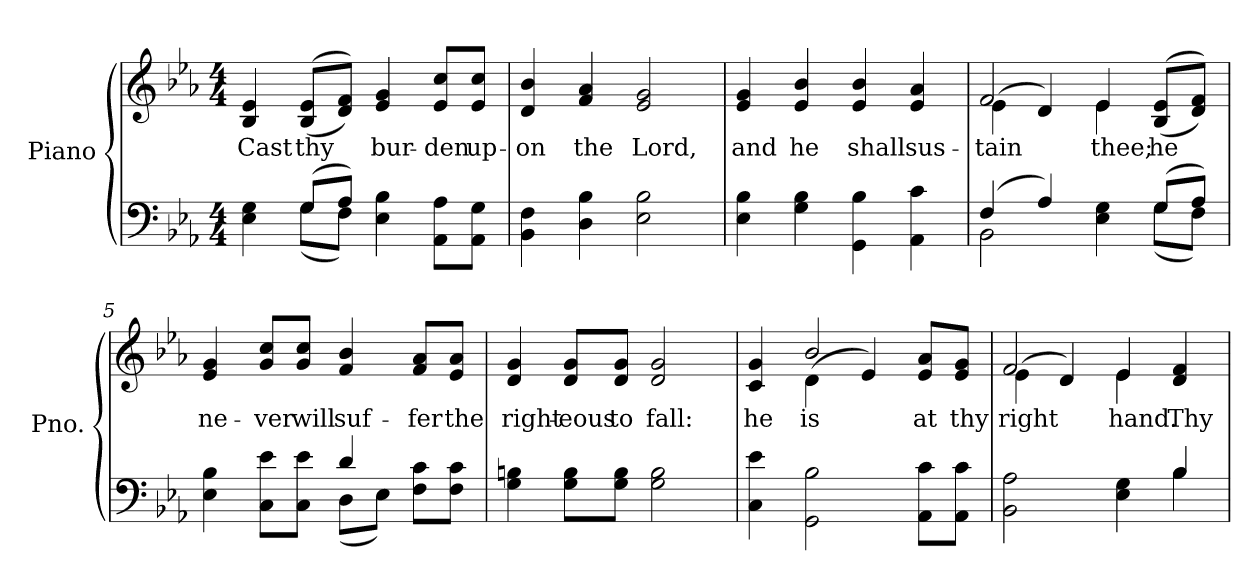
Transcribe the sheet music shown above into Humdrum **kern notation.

**kern	**kern	**text
*part2	*part1	*part1
*staff2	*staff1	*staff1
*I"Piano	*I"Piano	*
*I'Pno.	*I'Pno.	*
!!LO:PB:g=z
*clefF4	*clefG2	*
*k[b-e-a-]	*k[b-e-a-]	*
*E-:	*E-:	*
*M4/4	*M4/4	*
=1	=1	=1
*^	*	*
!	!	!	!LO:LY:b:color=#000000
4E-i\ 4Gi	4ryy	4B-i/ 4e-i	Cast
!	!	!	!LO:LY:b:color=#000000
(8Gi/L	(8Gi\L	((8B-i/ 8e-i/L	thy
8A-i/J)	8Fi\J)	8di/ 8fi/J))	.
!	!	!	!LO:LY:b:color=#000000
4E-i\ 4B-i	2ryy	4e-i/ 4gi	bur-
!	!	!	!LO:LY:b:color=#000000
8AA-i\ 8A-i\L	.	8e-i/ 8cci/L	-den
!	!	!	!LO:LY:b:color=#000000
8AA-i\ 8Gi\J	.	8e-i/ 8cci/J	up-
*v	*v	*	*
=2	=2	=2
!	!	!LO:LY:b:color=#000000
4BB-i\ 4Fi	4di/ 4b-i	-on
!	!	!LO:LY:b:color=#000000
4Di\ 4B-i	4fi/ 4a-i	the
!	!	!LO:LY:b:color=#000000
2E-i\ 2B-i	2e-i/ 2gi	Lord,
=3	=3	=3
!	!	!LO:LY:b:color=#000000
4E-i\ 4B-i	4e-i/ 4gi	and
!	!	!LO:LY:b:color=#000000
4Gi\ 4B-i	4e-i/ 4b-i	he
!	!	!LO:LY:b:color=#000000
4GGi\ 4B-i	4e-i/ 4b-i	shall
!	!	!LO:LY:b:color=#000000
4AA-i\ 4ci	4e-i/ 4a-i	sus-
=4	=4	=4
*^	*	*
!	!	!	!LO:LY:b:color=#000000
*	*	*^	*
(4Fi/	2BB-i\	2fi/	(4e-i\	-tain
4A-i/)	.	.	4di/)	.
!	!	!	!	!LO:LY:b:color=#000000
4E-i\ 4Gi	4ryy	4e-i/	4e-i\	thee;
!	!	!	!	!LO:LY:b:color=#000000
(8Gi/L	(8Gi\L	((8B-i/ 8e-i/L	4ryy	he
8A-i/J)	8Fi\J)	8di/ 8fi/J))	.	.
*	*	*v	*v	*
!!LO:LB:g=z
=5	=5	=5	=5
!	!	!	!LO:LY:b:color=#000000
4E-i\ 4B-i	2ryy	4e-i/ 4gi	ne-
!	!	!	!LO:LY:b:color=#000000
8Ci\ 8e-i\L	.	8gi/ 8cci/L	-ver
!	!	!	!LO:LY:b:color=#000000
8Ci\ 8e-i\J	.	8gi/ 8cci/J	will
!	!	!	!LO:LY:b:color=#000000
4di/	(8Di\L	4fi/ 4b-i	suf-
.	8E-i\J)	.	.
!	!	!	!LO:LY:b:color=#000000
8Fi\ 8ci\L	4ryy	8fi/ 8a-i/L	-fer
!	!	!	!LO:LY:b:color=#000000
8Fi\ 8ci\J	.	8e-i/ 8a-i/J	the
*v	*v	*	*
=6	=6	=6
!	!	!LO:LY:b:color=#000000
4Gi\ 4Bni	4di/ 4gi	right-
!	!	!LO:LY:b:color=#000000
8Gi\ 8Bi\L	8di/ 8gi/L	-eous
!	!	!LO:LY:b:color=#000000
8Gi\ 8Bi\J	8di/ 8gi/J	to
!	!	!LO:LY:b:color=#000000
2Gi\ 2Bi	2di/ 2gi	fall:
=7	=7	=7
!	!	!LO:LY:b:color=#000000
*	*^	*
4Ci\ 4e-i	4ci/ 4gi	4ryy	he
!	!	!	!LO:LY:b:color=#000000
2GGi\ 2B-i	2b-i/	(4di\	is
.	.	4e-i/)	.
!	!	!	!LO:LY:b:color=#000000
8AA-i\ 8ci\L	8e-i/ 8a-i/L	4ryy	at
!	!	!	!LO:LY:b:color=#000000
8AA-i\ 8ci\J	8e-i/ 8gi/J	.	thy
!!LO:LB:g=z	!!
=8	=8	=8	=8
*^	*	*	*
!	!	!	!	!LO:LY:b:color=#000000
2BB-i\ 2A-i	2.ryy	2fi/	(4e-i\	right
.	.	.	4di/)	.
!	!	!	!	!LO:LY:b:color=#000000
4E-i\ 4Gi	.	4e-i/	4e-i\	hand.
!	!	!	!	!LO:LY:b:color=#000000
4B-i/	4B-i\	4di/ 4fi	4ryy	Thy
*v	*v	*	*	*
*	*v	*v	*
=	=	=
*-	*-	*-
